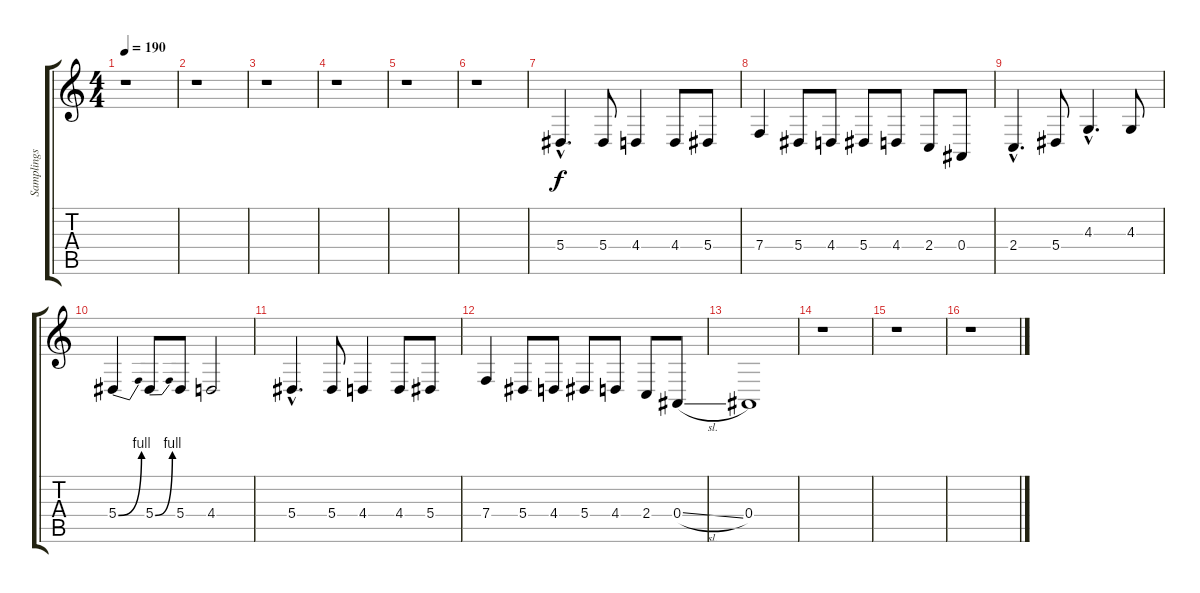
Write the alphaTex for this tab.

\track ("Samplings" "Samplings") {instrument drawbarorgan}
\staff {score tabs}
\tuning (C4 G3 Eb3 Bb2 F2 C2) {hide}
\ts (4 4)
\tempo 190
\clef g2
\ks c
r.1{dy f} |
r.1 |
r.1 |
r.1 |
r.1 |
r.1 |
5.4{hac}.4{d volume 13 instrument harpsichord} 5.4.8 4.4.4 4.4.8 5.4.8 |
7.4.4 5.4.8 4.4.8 5.4.8 4.4.8 2.4.8 0.4.8 |
2.4{hac}.4{d} 5.4.8 4.3{hac}.4{d} 4.3.8 |
5.4{be (bend 0 0 60 4)}.4 5.4{be (bend 0 0 60 4)}.8 5.4.8 4.4.2 |
5.4{hac}.4{d} 5.4.8 4.4.4 4.4.8 5.4.8 |
7.4.4 5.4.8 4.4.8 5.4.8 4.4.8 2.4.8 0.4{sl}.8 |
0.4.1 |
r.1 |
r.1 |
r.1
